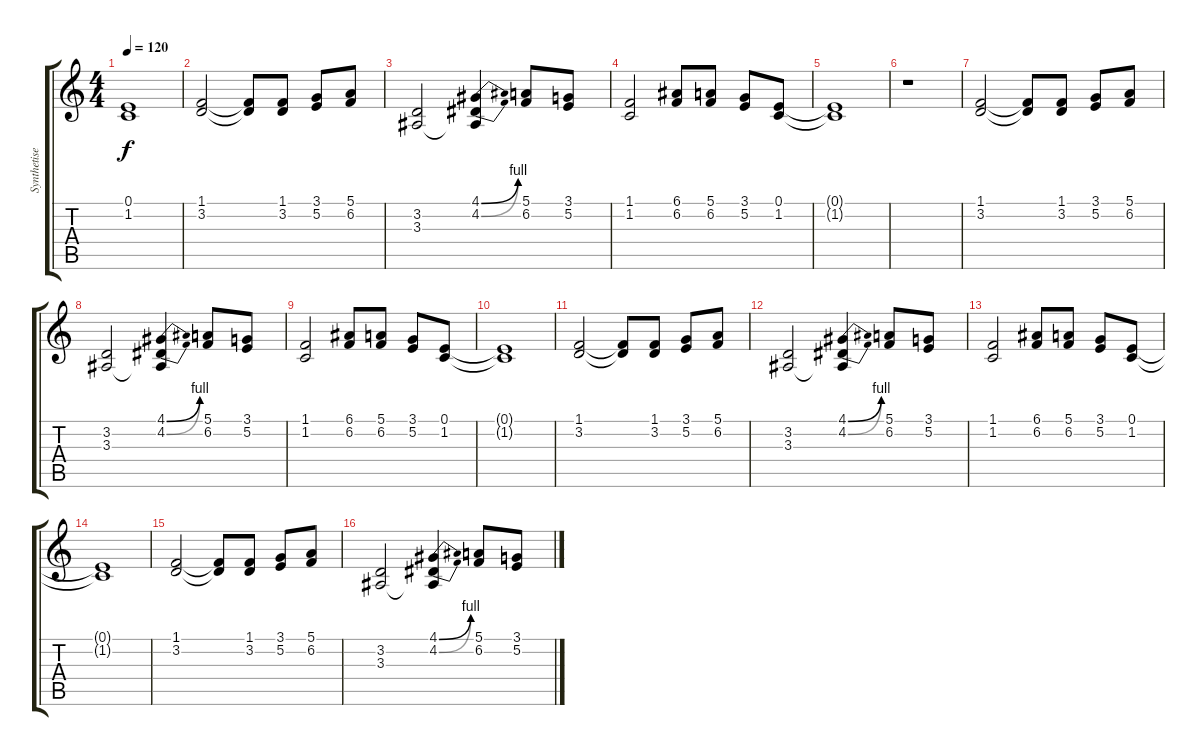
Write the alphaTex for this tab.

\track ("Synthetiseur (STUDIO)" "Synthetise") {instrument acousticgrandpiano}
\staff {score tabs}
\tuning (E4 B3 G3 D3 A2 E2) {hide}
\ts (4 4)
\tempo 120
\clef g2
\ks c
(0.1{t} 1.2{t}).1{dy f} |
(1.1 3.2).2{instrument tremolostrings} (1.1{t} 3.2{t}).8 (1.1 3.2).8 (3.1 5.2).8 (5.1 6.2).8 |
(3.2 3.3).2 (4.1{be (bend 0 0 60 4)} 4.2{be (bend 0 0 60 4)} 3.3{t}).4 (5.1 6.2).8 (3.1 5.2).8 |
(1.1 1.2).2 (6.1 6.2).8 (5.1 6.2).8 (3.1 5.2).8 (0.1 1.2).8 |
(0.1{t} 1.2{t}).1 |
r.1 |
(1.1 3.2).2{instrument tremolostrings} (1.1{t} 3.2{t}).8 (1.1 3.2).8 (3.1 5.2).8 (5.1 6.2).8 |
(3.2 3.3).2 (4.1{be (bend 0 0 60 4)} 4.2{be (bend 0 0 60 4)} 3.3{t}).4 (5.1 6.2).8 (3.1 5.2).8 |
(1.1 1.2).2 (6.1 6.2).8 (5.1 6.2).8 (3.1 5.2).8 (0.1 1.2).8 |
(0.1{t} 1.2{t}).1 |
(1.1 3.2).2{instrument tremolostrings} (1.1{t} 3.2{t}).8 (1.1 3.2).8 (3.1 5.2).8 (5.1 6.2).8 |
(3.2 3.3).2 (4.1{be (bend 0 0 60 4)} 4.2{be (bend 0 0 60 4)} 3.3{t}).4 (5.1 6.2).8 (3.1 5.2).8 |
(1.1 1.2).2 (6.1 6.2).8 (5.1 6.2).8 (3.1 5.2).8 (0.1 1.2).8 |
(0.1{t} 1.2{t}).1 |
(1.1 3.2).2{instrument tremolostrings} (1.1{t} 3.2{t}).8 (1.1 3.2).8 (3.1 5.2).8 (5.1 6.2).8 |
(3.2 3.3).2 (4.1{be (bend 0 0 60 4)} 4.2{be (bend 0 0 60 4)} 3.3{t}).4 (5.1 6.2).8 (3.1 5.2).8
